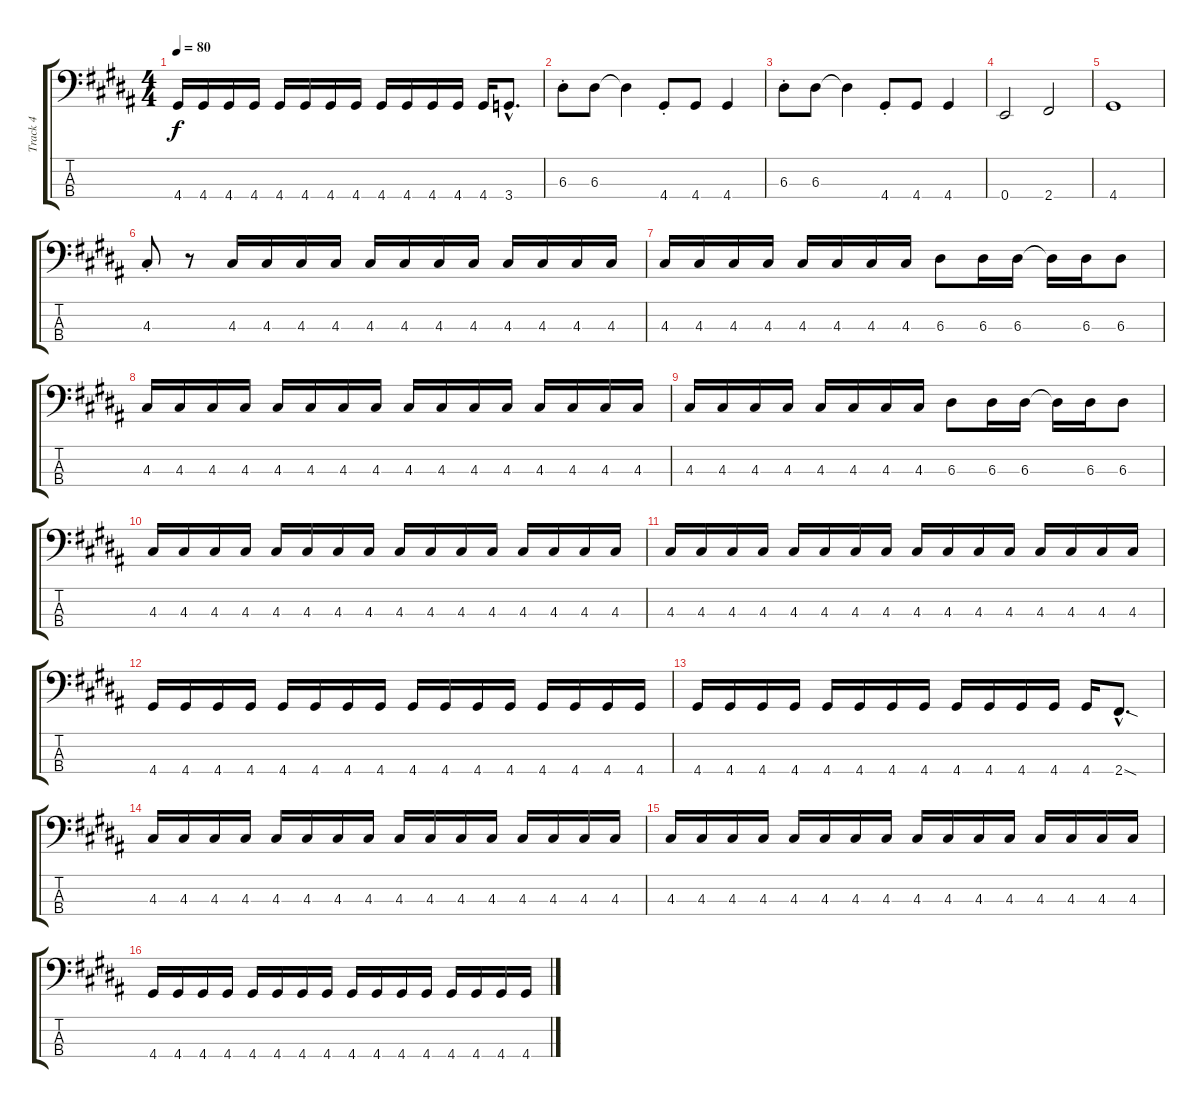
\track ("Track 4" "Track 4") {instrument electricbasspick}
\staff {score tabs}
\tuning (G2 D2 A1 E1) {hide}
\ts (4 4)
\tempo 80
\clef f4
\ks b
4.4.16{dy f} 4.4.16 4.4.16 4.4.16 4.4.16 4.4.16 4.4.16 4.4.16 4.4.16 4.4.16 4.4.16 4.4.16 4.4.16 3.4{hac}.8{d} |
6.3{st}.8 6.3.8 6.3{t}.4 4.4{st}.8 4.4.8 4.4.4 |
6.3{st}.8 6.3.8 6.3{t}.4 4.4{st}.8 4.4.8 4.4.4 |
0.4.2 2.4.2 |
4.4.1 |
4.3{st}.8 r.8 4.3.16 4.3.16 4.3.16 4.3.16 4.3.16 4.3.16 4.3.16 4.3.16 4.3.16 4.3.16 4.3.16 4.3.16 |
4.3.16 4.3.16 4.3.16 4.3.16 4.3.16 4.3.16 4.3.16 4.3.16 6.3.8 6.3.16 6.3.16 6.3{t}.16 6.3.16 6.3.8 |
4.3.16 4.3.16 4.3.16 4.3.16 4.3.16 4.3.16 4.3.16 4.3.16 4.3.16 4.3.16 4.3.16 4.3.16 4.3.16 4.3.16 4.3.16 4.3.16 |
4.3.16 4.3.16 4.3.16 4.3.16 4.3.16 4.3.16 4.3.16 4.3.16 6.3.8 6.3.16 6.3.16 6.3{t}.16 6.3.16 6.3.8 |
4.3.16 4.3.16 4.3.16 4.3.16 4.3.16 4.3.16 4.3.16 4.3.16 4.3.16 4.3.16 4.3.16 4.3.16 4.3.16 4.3.16 4.3.16 4.3.16 |
4.3.16 4.3.16 4.3.16 4.3.16 4.3.16 4.3.16 4.3.16 4.3.16 4.3.16 4.3.16 4.3.16 4.3.16 4.3.16 4.3.16 4.3.16 4.3.16 |
4.4.16 4.4.16 4.4.16 4.4.16 4.4.16 4.4.16 4.4.16 4.4.16 4.4.16 4.4.16 4.4.16 4.4.16 4.4.16 4.4.16 4.4.16 4.4.16 |
4.4.16 4.4.16 4.4.16 4.4.16 4.4.16 4.4.16 4.4.16 4.4.16 4.4.16 4.4.16 4.4.16 4.4.16 4.4.16 2.4{sod hac}.8{d} |
4.3.16 4.3.16 4.3.16 4.3.16 4.3.16 4.3.16 4.3.16 4.3.16 4.3.16 4.3.16 4.3.16 4.3.16 4.3.16 4.3.16 4.3.16 4.3.16 |
4.3.16 4.3.16 4.3.16 4.3.16 4.3.16 4.3.16 4.3.16 4.3.16 4.3.16 4.3.16 4.3.16 4.3.16 4.3.16 4.3.16 4.3.16 4.3.16 |
4.4.16 4.4.16 4.4.16 4.4.16 4.4.16 4.4.16 4.4.16 4.4.16 4.4.16 4.4.16 4.4.16 4.4.16 4.4.16 4.4.16 4.4.16 4.4.16
